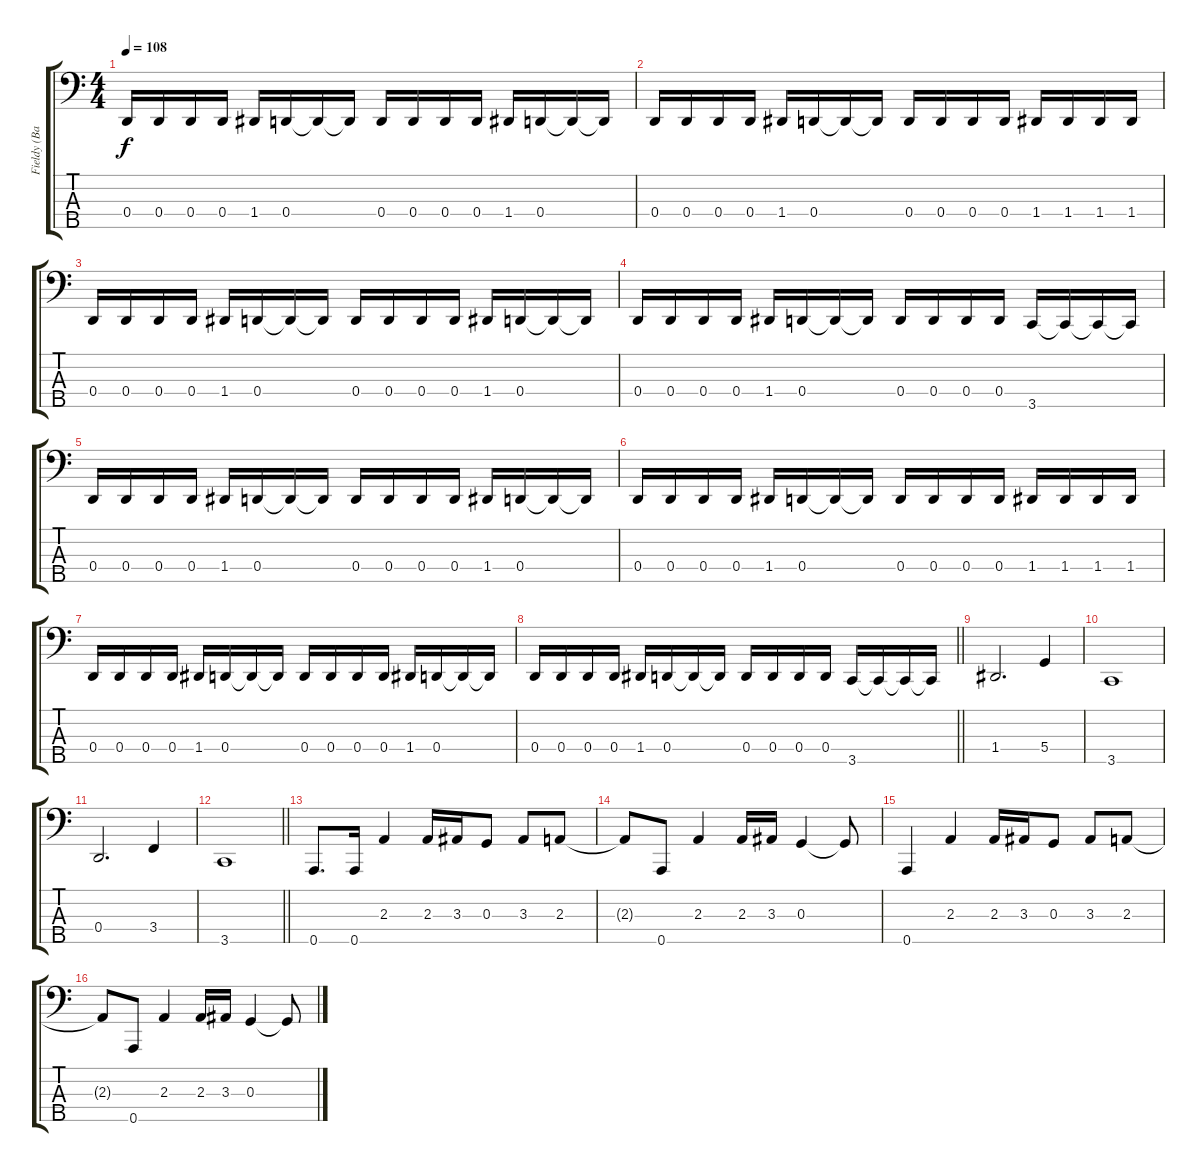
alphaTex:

\track ("Fieldy (Bass)" "Fieldy (Ba") {instrument slapbass1}
\staff {score tabs}
\tuning (F2 C2 G1 D1 A0) {hide}
\ts (4 4)
\section ("" "")
\tempo 108
\clef f4
\ks c
0.4.16{dy f} 0.4.16 0.4.16 0.4.16 1.4.16 0.4.16 0.4{t}.16 0.4{t}.16 0.4.16 0.4.16 0.4.16 0.4.16 1.4.16 0.4.16 0.4{t}.16 0.4{t}.16 |
0.4.16 0.4.16 0.4.16 0.4.16 1.4.16 0.4.16 0.4{t}.16 0.4{t}.16 0.4.16 0.4.16 0.4.16 0.4.16 1.4.16 1.4.16 1.4.16 1.4.16 |
0.4.16 0.4.16 0.4.16 0.4.16 1.4.16 0.4.16 0.4{t}.16 0.4{t}.16 0.4.16 0.4.16 0.4.16 0.4.16 1.4.16 0.4.16 0.4{t}.16 0.4{t}.16 |
0.4.16 0.4.16 0.4.16 0.4.16 1.4.16 0.4.16 0.4{t}.16 0.4{t}.16 0.4.16 0.4.16 0.4.16 0.4.16 3.5.16 3.5{t}.16 3.5{t}.16 3.5{t}.16 |
0.4.16 0.4.16 0.4.16 0.4.16 1.4.16 0.4.16 0.4{t}.16 0.4{t}.16 0.4.16 0.4.16 0.4.16 0.4.16 1.4.16 0.4.16 0.4{t}.16 0.4{t}.16 |
0.4.16 0.4.16 0.4.16 0.4.16 1.4.16 0.4.16 0.4{t}.16 0.4{t}.16 0.4.16 0.4.16 0.4.16 0.4.16 1.4.16 1.4.16 1.4.16 1.4.16 |
0.4.16 0.4.16 0.4.16 0.4.16 1.4.16 0.4.16 0.4{t}.16 0.4{t}.16 0.4.16 0.4.16 0.4.16 0.4.16 1.4.16 0.4.16 0.4{t}.16 0.4{t}.16 |
\barLineRight lightlight
0.4.16 0.4.16 0.4.16 0.4.16 1.4.16 0.4.16 0.4{t}.16 0.4{t}.16 0.4.16 0.4.16 0.4.16 0.4.16 3.5.16 3.5{t}.16 3.5{t}.16 3.5{t}.16 |
\section ("" "")
1.4.2{d instrument slapbass1} 5.4.4 |
3.5.1 |
0.4.2{d} 3.4.4 |
\barLineRight lightlight
3.5.1 |
\section ("" "")
0.5.8{d} 0.5.16 2.3.4 2.3.16 3.3.16 0.3.8 3.3.8 2.3.8 |
2.3{t}.8 0.5.8 2.3.4 2.3.16 3.3.16 0.3.4 0.3{t}.8 |
0.5.4 2.3.4 2.3.16 3.3.16 0.3.8 3.3.8 2.3.8 |
2.3{t}.8 0.5.8 2.3.4 2.3.16 3.3.16 0.3.4 0.3{t}.8
